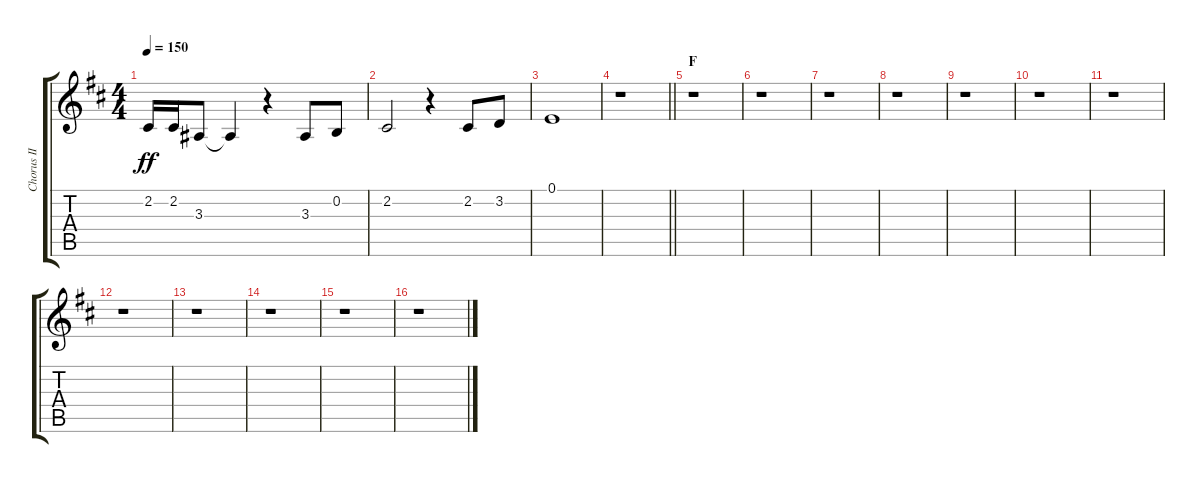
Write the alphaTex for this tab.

\track ("Chorus II" "Chorus II") {instrument voiceoohs}
\staff {score tabs}
\tuning (E4 B3 G3 D3 A2 E2) {hide}
\ts (4 4)
\tempo 150
\clef g2
\ks d
2.2.16{dy ff} 2.2.16 3.3.8 3.3{t}.4 r.4 3.3.8 0.2.8 |
2.2.2 r.4 2.2.8 3.2.8 |
0.1.1 |
\barLineRight lightlight
r.1 |
\section ("" "F")
r.1 |
r.1 |
r.1 |
r.1 |
r.1 |
r.1 |
r.1 |
r.1 |
r.1 |
r.1 |
r.1 |
r.1
